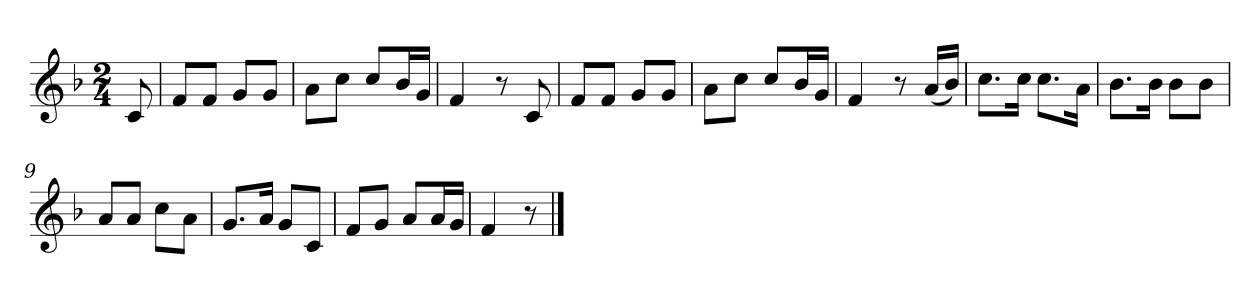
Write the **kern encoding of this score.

**kern
*part1
*staff1
*k[b-]
*M2/4
*MM120
=
8c
=1
8fL
8fJ
8gL
8gJ
=2
8aL
8ccJ
8ccL
16b-L
16gJJ
=3
4f
8r
8c
=4
8fL
8fJ
8gL
8gJ
=5
8aL
8ccJ
8ccL
16b-L
16gJJ
=6
4f
8r
(16aLL
16b-JJ)
=7
8.ccL
16ccJk
8.ccL
16aJk
=8
8.b-L
16b-Jk
8b-L
8b-J
=9
8aL
8aJ
8ccL
8aJ
=10
8.gL
16aJk
8gL
8cJ
=11
8fL
8gJ
8aL
16aL
16gJJ
=12
4f
8r
==
*-
